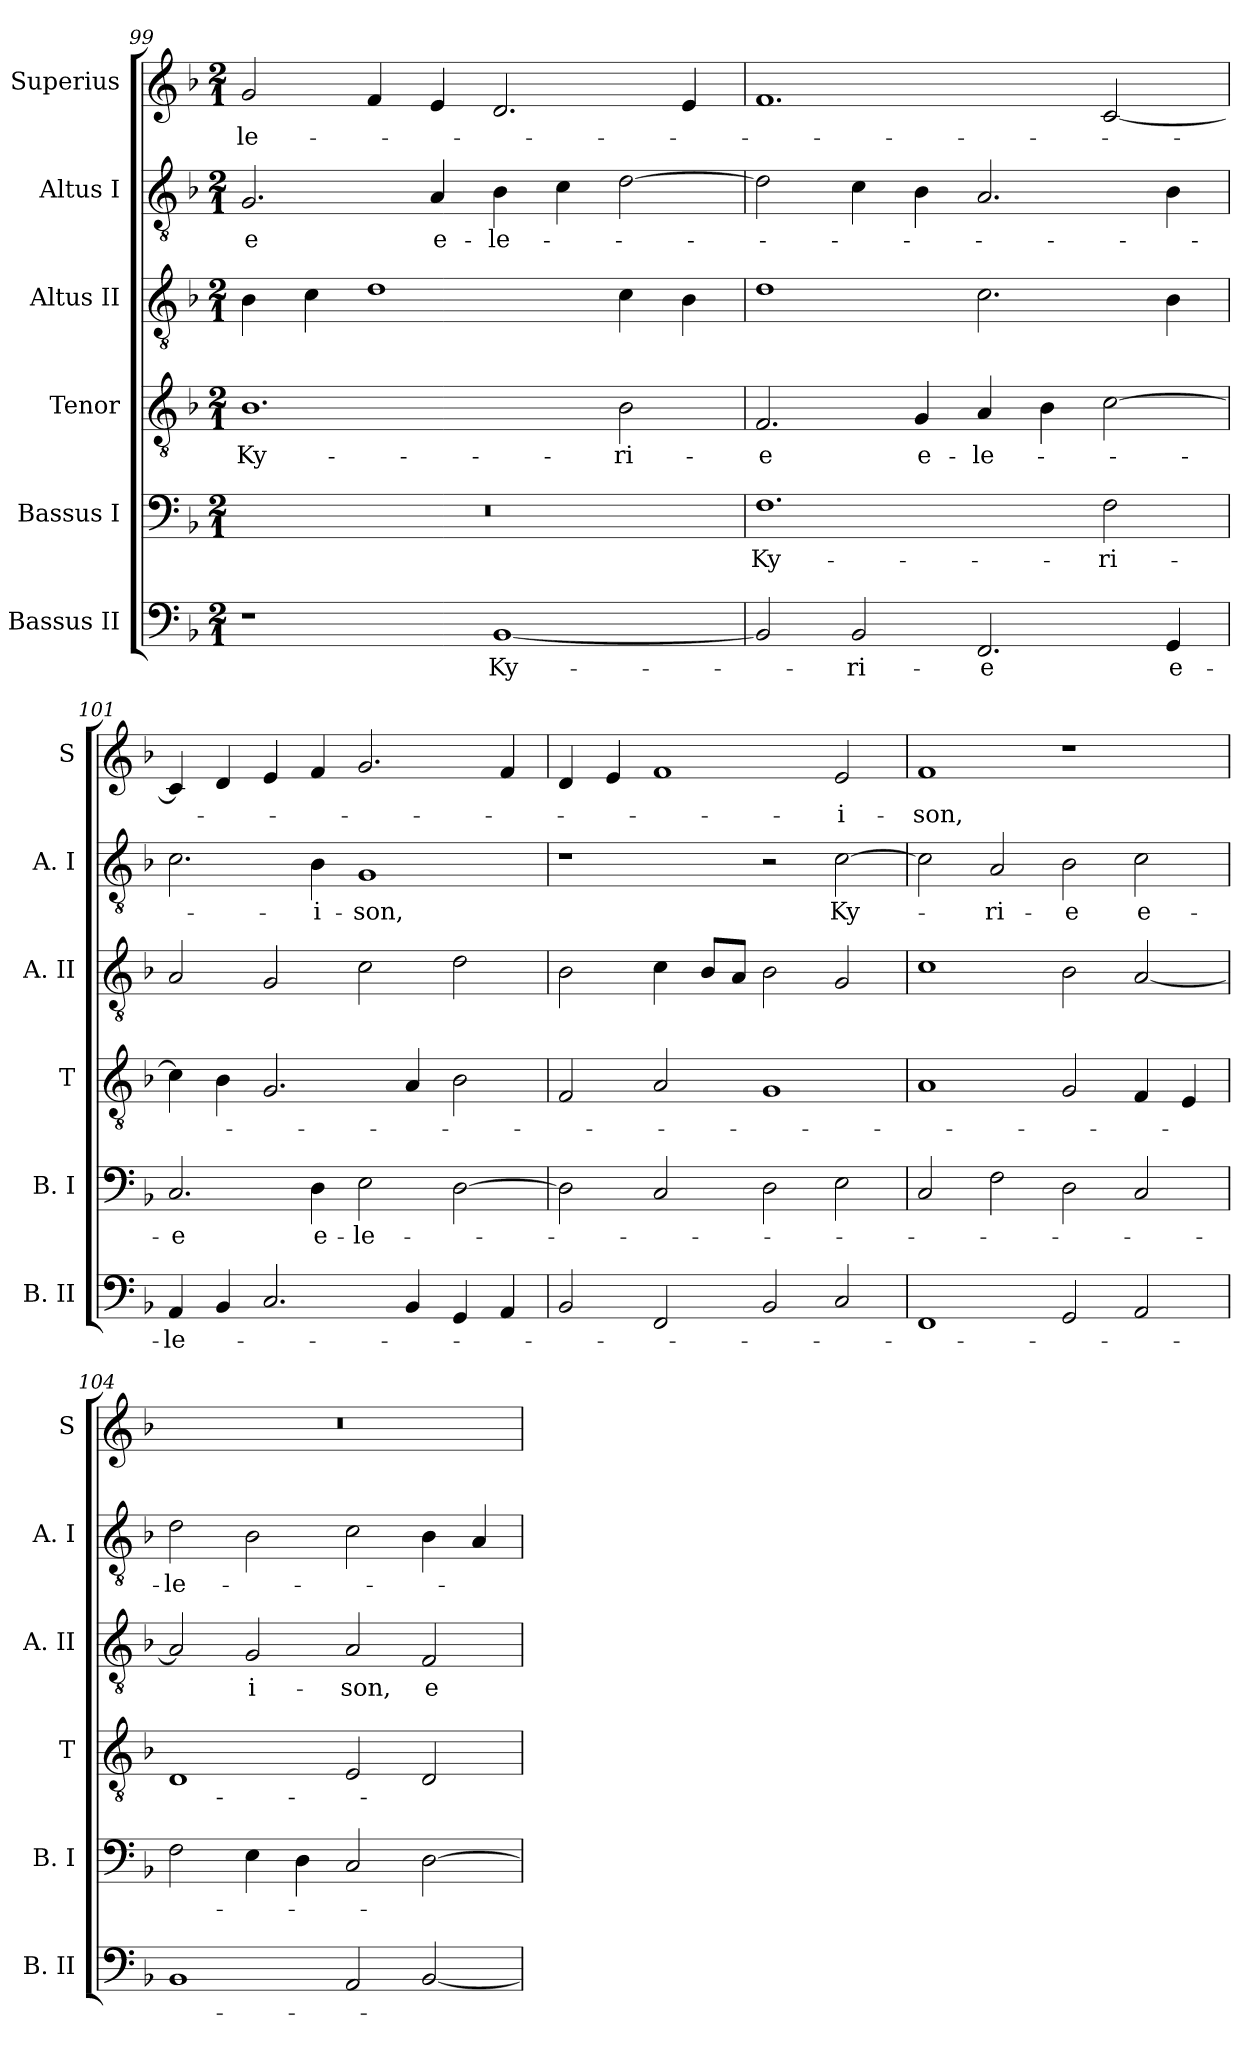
**kern	**text	**kern	**text	**kern	**text	**kern	**text	**kern	**text	**kern	**text
*part6	*part6	*part5	*part5	*part4	*part4	*part3	*part3	*part2	*part2	*part1	*part1
*staff6	*staff6	*staff5	*staff5	*staff4	*staff4	*staff3	*staff3	*staff2	*staff2	*staff1	*staff1
*I"Bassus II	*	*I"Bassus I	*	*I"Tenor	*	*I"Altus II	*	*I"Altus I	*	*I"Superius	*
*I'B. II	*	*I'B. I	*	*I'T	*	*I'A. II	*	*I'A. I	*	*I'S	*
*clefF4	*	*clefF4	*	*clefGv2	*	*clefGv2	*	*clefGv2	*	*clefG2	*
*k[b-]	*	*k[b-]	*	*k[b-]	*	*k[b-]	*	*k[b-]	*	*k[b-]	*
*F:	*	*F:	*	*F:	*	*F:	*	*F:	*	*F:	*
*M2/1	*	*M2/1	*	*M2/1	*	*M2/1	*	*M2/1	*	*M2/1	*
=99	=99	=99	=99	=99	=99	=99	=99	=99	=99	=99	=99
1r	.	0r	.	1.B-	Ky-	4B-	.	2.G	-e	2g	-le-
.	.	.	.	.	.	4c	.	.	.	.	.
.	.	.	.	.	.	1d	.	.	.	4f	.
.	.	.	.	.	.	.	.	4A	e-	4e	.
[1BB-	Ky-	.	.	.	.	.	.	4B-	-le-	2.d	.
.	.	.	.	.	.	.	.	4c	.	.	.
.	.	.	.	2B-	-ri-	4c	.	[2d	.	.	.
.	.	.	.	.	.	4B-	.	.	.	4e	.
=100	=100	=100	=100	=100	=100	=100	=100	=100	=100	=100	=100
2BB-]	.	1.F	Ky-	2.F	-e	1d	.	2d]	.	1.f	.
2BB-	-ri-	.	.	.	.	.	.	4c	.	.	.
.	.	.	.	4G	e-	.	.	4B-	.	.	.
2.FF	-e	.	.	4A	-le-	2.c	.	2.A	.	.	.
.	.	.	.	4B-	.	.	.	.	.	.	.
.	.	2F	-ri-	[2c	.	.	.	.	.	[2c	.
4GG	e-	.	.	.	.	4B-	.	4B-	.	.	.
=101	=101	=101	=101	=101	=101	=101	=101	=101	=101	=101	=101
4AA	-le-	2.C	-e	4c]	.	2A	.	2.c	.	4c]	.
4BB-	.	.	.	4B-	.	.	.	.	.	4d	.
2.C	.	.	.	2.G	.	2G	.	.	.	4e	.
.	.	4D	e-	.	.	.	.	4B-	-i-	4f	.
.	.	2E	-le-	.	.	2c	.	1G	-son,	2.g	.
4BB-	.	.	.	4A	.	.	.	.	.	.	.
4GG	.	[2D	.	2B-	.	2d	.	.	.	.	.
4AA	.	.	.	.	.	.	.	.	.	4f	.
=102	=102	=102	=102	=102	=102	=102	=102	=102	=102	=102	=102
2BB-	.	2D]	.	2F	.	2B-	.	1r	.	4d	.
.	.	.	.	.	.	.	.	.	.	4e	.
2FF	.	2C	.	2A	.	4c	.	.	.	1f	.
.	.	.	.	.	.	8B-L	.	.	.	.	.
.	.	.	.	.	.	8AJ	.	.	.	.	.
2BB-	.	2D	.	1G	.	2B-	.	2r	.	.	.
2C	.	2E	.	.	.	2G	.	[2c	Ky-	2e	-i-
=103	=103	=103	=103	=103	=103	=103	=103	=103	=103	=103	=103
1FF	.	2C	.	1A	.	1c	.	2c]	.	1f	-son,
.	.	2F	.	.	.	.	.	2A	-ri-	.	.
2GG	.	2D	.	2G	.	2B-	.	2B-	-e	1r	.
2AA	.	2C	.	4F	.	[2A	.	2c	e-	.	.
.	.	.	.	4E	.	.	.	.	.	.	.
=104	=104	=104	=104	=104	=104	=104	=104	=104	=104	=104	=104
1BB-	.	2F	.	1D	.	2A]	.	2d	-le-	0r	.
.	.	4E	.	.	.	2G	-i-	2B-	.	.	.
.	.	4D	.	.	.	.	.	.	.	.	.
2AA	.	2C	.	2E	.	2A	-son,	2c	.	.	.
[2BB-	.	[2D	.	2D	.	2F	e-	4B-	.	.	.
.	.	.	.	.	.	.	.	4A	.	.	.
=	=	=	=	=	=	=	=	=	=	=	=
*-	*-	*-	*-	*-	*-	*-	*-	*-	*-	*-	*-
